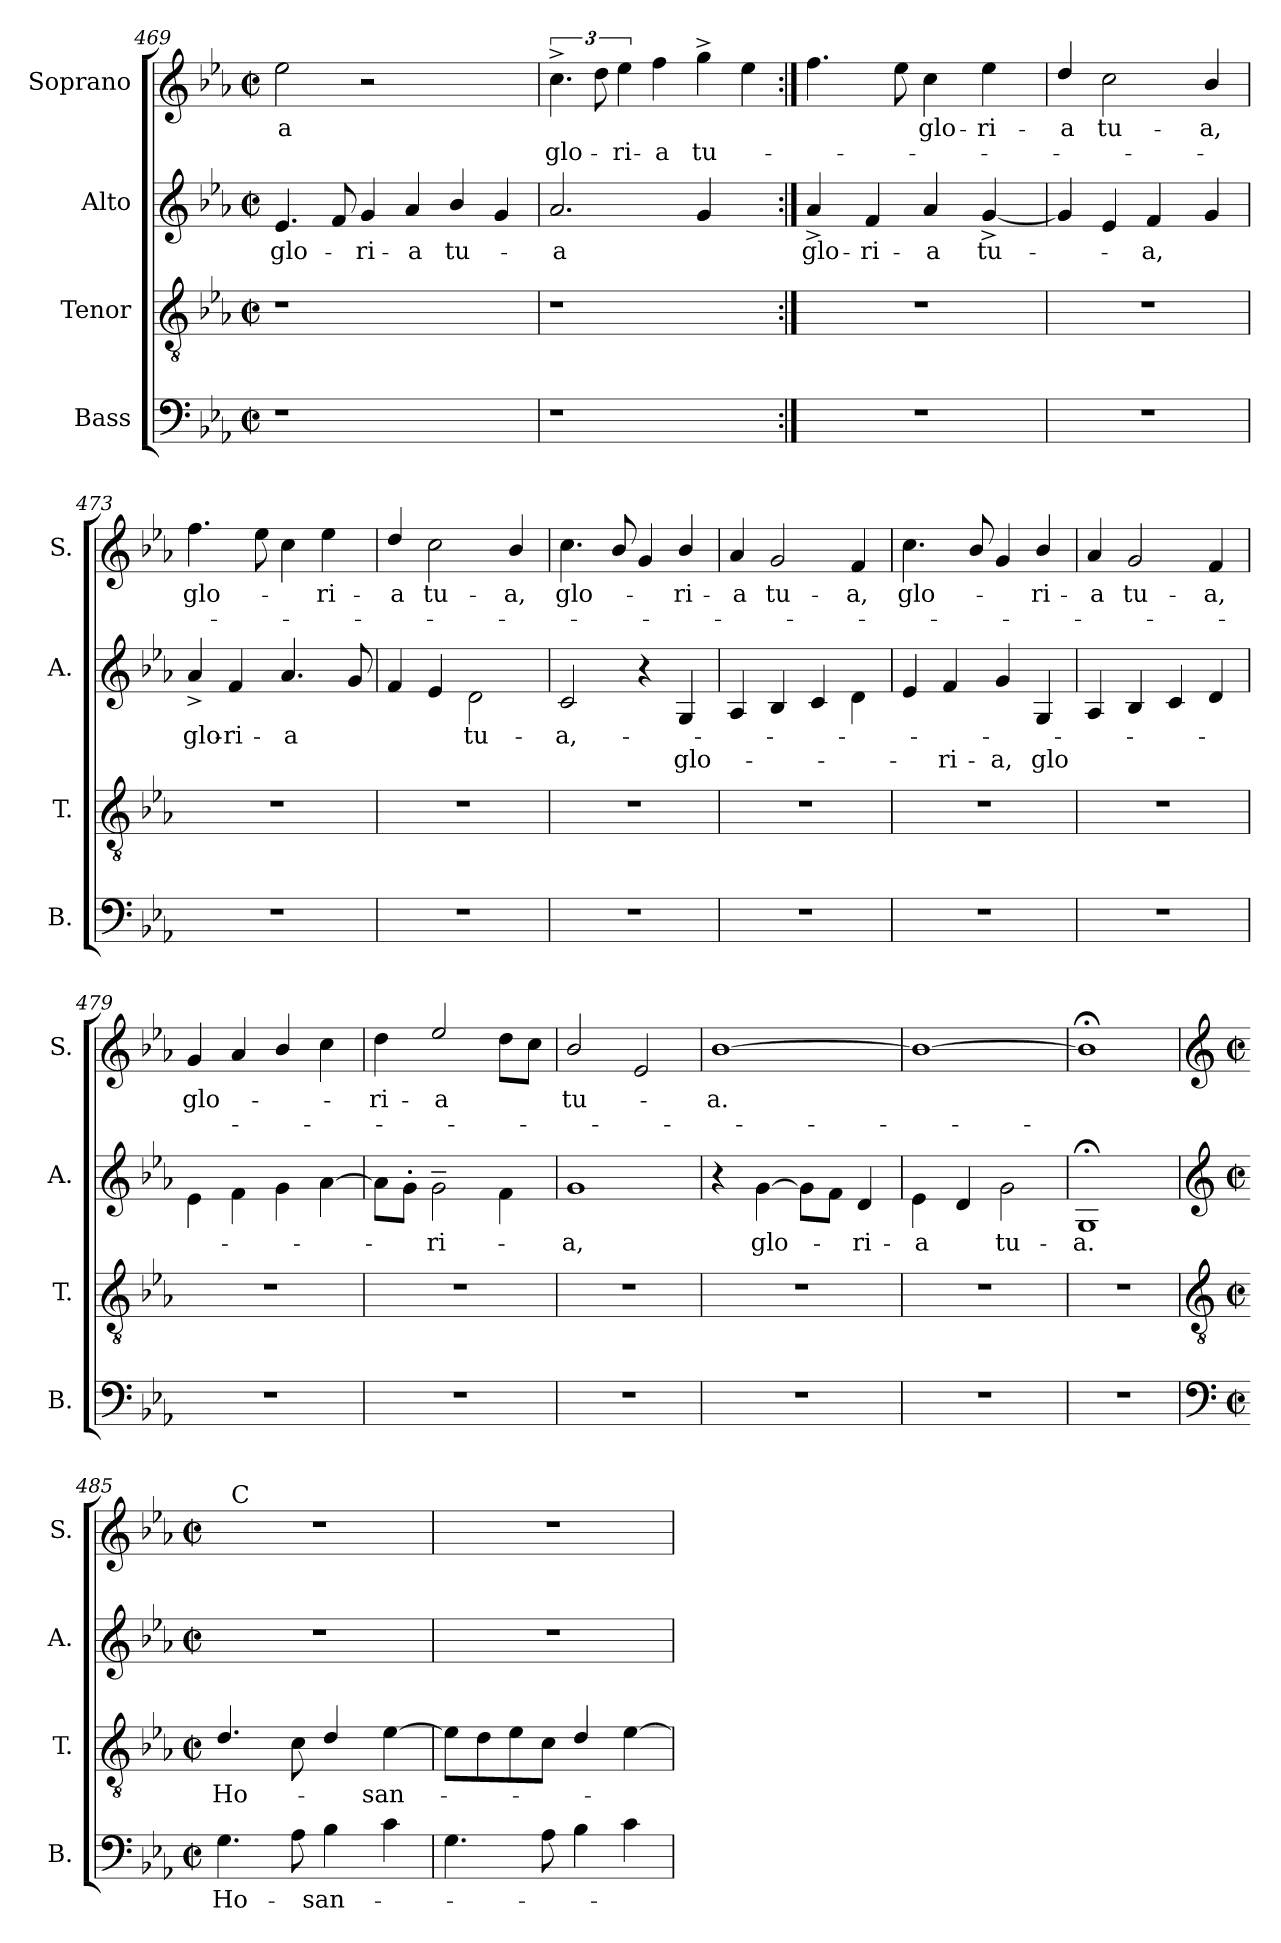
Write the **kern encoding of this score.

**kern	**text	**kern	**text	**kern	**text	**text	**kern	**text	**text
*part4	*part4	*part3	*part3	*part2	*part2	*part2	*part1	*part1	*part1
*staff4	*staff4	*staff3	*staff3	*staff2	*staff2	*staff2	*staff1	*staff1	*staff1
*I"Bass	*	*I"Tenor	*	*I"Alto	*	*	*I"Soprano	*	*
*I'B.	*	*I'T.	*	*I'A.	*	*	*I'S.	*	*
*clefF4	*	*clefGv2	*	*clefG2	*	*	*clefG2	*	*
*k[b-e-a-]	*	*k[b-e-a-]	*	*k[b-e-a-]	*	*	*k[b-e-a-]	*	*
*E-:	*	*E-:	*	*E-:	*	*	*E-:	*	*
*M2/2	*	*M2/2	*	*M2/2	*	*	*M2/2	*	*
*met(c|)	*	*met(c|)	*	*met(c|)	*	*	*met(c|)	*	*
=469	=469	=469	=469	=469	=469	=469	=469	=469	=469
!	!	!	!	!	!LO:LY:b	!	!	!LO:LY:b:cj	!
1r	.	1r	.	4.e-/	glo-	.	2ee-\	-a	.
.	.	.	.	8f>/	.	.	.	.	.
!	!	!	!	!	!LO:LY:b:cj	!	!	!	!
.	.	.	.	4g/	-ri-	.	2r	.	.
!	!	!	!	!	!LO:LY:b:cj	!	!	!	!
.	.	.	.	4a-/	-a	.	.	.	.
!	!	!	!	!	!LO:LY:b:cj	!	!	!	!
2ryy	.	2ryy	.	4b->/	tu-	.	2ryy	.	.
.	.	.	.	4g/	.	.	.	.	.
=470	=470	=470	=470	=470	=470	=470	=470	=470	=470
!	!	!	!	!	!LO:LY:b:rj	!	!	!	!LO:LY:b
1r	.	1r	.	2.a-/	-a	.	6.cc^<\	.	glo-
.	.	.	.	.	.	.	12dd\	.	.
!	!	!	!	!	!	!	!	!	!LO:LY:b:cj
.	.	.	.	.	.	.	6ee-\	.	-ri-
!	!	!	!	!	!	!	!	!	!LO:LY:b:cj
.	.	.	.	.	.	.	4ff\	.	-a
!	!	!	!	!	!	!	!	!	!LO:LY:b:cj
.	.	.	.	4g/	.	.	4gg<^<\	.	tu-
4ryy	.	4ryy	.	4ryy	.	.	4ee-\	.	.
!!LO:LB:g=z
=471:|!	=471:|!	=471:|!	=471:|!	=471:|!	=471:|!	=471:|!	=471:|!	=471:|!	=471:|!
!	!	!	!	!LO:TX:a:t=-a,	!	!	!	!	!
!	!	!	!	!	!LO:LY:b:cj	!	!	!	!
*	*	*	*	*^	*	*	*	*	*
1r	.	1r	.	4a-^>/	16..ryy	glo-	.	4.ff\	.	.
.	.	.	.	.	2ryy	.	.	.	.	.
!	!	!	!	!	!	!LO:LY:b:rj	!	!	!	!
.	.	.	.	4f/	.	-ri-	.	.	.	.
.	.	.	.	.	.	.	.	8ee-\	.	.
!	!	!	!	!	!	!LO:LY:b:cj	!	!	!LO:LY:b:cj	!
.	.	.	.	4a-/	.	-a	.	4cc\	-glo-	.
.	.	.	.	.	4ryy	.	.	.	.	.
!	!	!	!	!	!	!LO:LY:b:cj	!	!	!LO:LY:b:cj	!
.	.	.	.	[<4g^>/	.	tu-	.	4ee-\	-ri-	.
.	.	.	.	.	8ryy	.	.	.	.	.
.	.	.	.	.	64ryy	.	.	.	.	.
=472	=472	=472	=472	=472	=472	=472	=472	=472	=472	=472
!	!	!	!	!	!	!	!	!	!LO:LY:b:cj	!
1r	.	1r	.	4g/]	2ryy	.	.	4dd/	-a	.
!	!	!	!	!	!	!	!	!	!LO:LY:b:cj	!
.	.	.	.	4e-/	.	.	.	2cc\	tu-	.
!	!	!	!	!	!	!LO:LY:b:cj	!	!	!	!
.	.	.	.	4f/	8ryy	-a,	.	.	.	.
.	.	.	.	.	4.ryy	.	.	.	.	.
!	!	!	!	!	!	!	!	!	!LO:LY:b:cj	!
.	.	.	.	4g/	.	.	.	4b-/	-a,	.
=473	=473	=473	=473	=473	=473	=473	=473	=473	=473	=473
!	!	!	!	!	!	!LO:LY:b:cj	!	!	!LO:LY:b	!
*	*	*	*	*v	*v	*	*	*	*	*
1r	.	1r	.	4a-^>/	glo-	.	4.ff\	glo-	.
!	!	!	!	!	!LO:LY:b:cj	!	!	!	!
.	.	.	.	4f/	-ri-	.	.	.	.
.	.	.	.	.	.	.	8ee-\	.	.
!	!	!	!	!	!LO:LY:b:cj	!	!	!	!
.	.	.	.	4.a-/	-a	.	4cc\	.	.
!	!	!	!	!	!	!	!	!LO:LY:b:cj	!
.	.	.	.	.	.	.	4ee-\	-ri-	.
.	.	.	.	8g/	.	.	.	.	.
=474	=474	=474	=474	=474	=474	=474	=474	=474	=474
!	!	!	!	!	!	!	!	!LO:LY:b:cj	!
1r	.	1r	.	4f/	.	.	4dd/	-a	.
!	!	!	!	!	!	!	!	!LO:LY:b:cj	!
.	.	.	.	4e-/	.	.	2cc\	tu-	.
!	!	!	!	!	!LO:LY:b:cj	!	!	!	!
.	.	.	.	2d\	tu-	.	.	.	.
!	!	!	!	!	!	!	!	!LO:LY:b:cj	!
.	.	.	.	.	.	.	4b-/	-a,	.
=475	=475	=475	=475	=475	=475	=475	=475	=475	=475
!	!	!	!	!	!LO:LY:b:cj	!	!	!LO:LY:b	!
1r	.	1r	.	2c/	-a,-	.	4.cc\	glo-	.
.	.	.	.	.	.	.	8b-/	.	.
.	.	.	.	4r	.	.	4g/	.	.
!	!	!	!	!	!	!LO:LY:b	!	!LO:LY:b:cj	!
.	.	.	.	4G/	.	-glo-	4b-/	-ri-	.
=476	=476	=476	=476	=476	=476	=476	=476	=476	=476
!	!	!	!	!	!	!	!	!LO:LY:b:cj	!
1r	.	1r	.	4A-/	.	.	4a-/	-a	.
!	!	!	!	!	!	!	!	!LO:LY:b:cj	!
.	.	.	.	4B-/	.	.	2g/	tu-	.
.	.	.	.	4c/	.	.	.	.	.
!	!	!	!	!	!	!	!	!LO:LY:b:cj	!
.	.	.	.	4d\	.	.	4f/	-a,	.
=477	=477	=477	=477	=477	=477	=477	=477	=477	=477
!	!	!	!	!	!	!	!	!LO:LY:b	!
1r	.	1r	.	4e-/	.	.	4.cc\	glo-	.
!	!	!	!	!	!	!LO:LY:b:cj	!	!	!
.	.	.	.	4f/	.	-ri-	.	.	.
.	.	.	.	.	.	.	8b-/	.	.
!	!	!	!	!	!	!LO:LY:b:cj	!	!	!
.	.	.	.	4g/	.	-a,	4g/	.	.
!	!	!	!	!	!	!LO:LY:b	!	!LO:LY:b:cj	!
.	.	.	.	4G/	.	glo	4b-/	-ri-	.
!!LO:LB:g=z
=478	=478	=478	=478	=478	=478	=478	=478	=478	=478
!	!	!	!	!	!	!	!	!LO:LY:b:cj	!
1r	.	1r	.	4A-/	.	.	4a-/	-a	.
!	!	!	!	!	!	!	!	!LO:LY:b:cj	!
.	.	.	.	4B-/	.	.	2g/	tu-	.
.	.	.	.	4c/	.	.	.	.	.
!	!	!	!	!	!	!	!	!LO:LY:b:cj	!
.	.	.	.	4d/	.	.	4f/	-a,	.
=479	=479	=479	=479	=479	=479	=479	=479	=479	=479
!	!	!	!	!	!	!	!	!LO:LY:b	!
1r	.	1r	.	4e-\	.	.	4g/	glo-	.
.	.	.	.	4f\	.	.	4a-/	.	.
.	.	.	.	4g\	.	.	4b-/	.	.
.	.	.	.	[>4a-\	.	.	4cc\	.	.
=480	=480	=480	=480	=480	=480	=480	=480	=480	=480
!	!	!	!	!	!	!	!	!LO:LY:b:cj	!
1r	.	1r	.	8a-\L]	.	.	4dd\	-ri-	.
.	.	.	.	8g'>\J	.	.	.	.	.
!	!	!	!	!	!LO:LY:b:cj	!	!	!LO:LY:b:rj	!
.	.	.	.	2g~>\	ri-	.	2ee-/	-a	.
.	.	.	.	4f\	.	.	8dd\L	.	.
.	.	.	.	.	.	.	8cc\J	.	.
=481	=481	=481	=481	=481	=481	=481	=481	=481	=481
!	!	!	!	!	!LO:LY:b:cj	!	!	!LO:LY:b:cj	!
1r	.	1r	.	1g	-a,	.	2b-/	tu-	.
.	.	.	.	.	.	.	2e-/	.	.
=482	=482	=482	=482	=482	=482	=482	=482	=482	=482
!	!	!	!	!	!	!	!	!LO:LY:b:cj	!
1r	.	1r	.	4r	.	.	[<1b-	-a.	.
!	!	!	!	!	!LO:LY:b	!	!	!	!
.	.	.	.	[>4g\	glo-	.	.	.	.
.	.	.	.	8g\L]	.	.	.	.	.
.	.	.	.	8f\J	.	.	.	.	.
!	!	!	!	!	!LO:LY:b:cj	!	!	!	!
.	.	.	.	4d/	-ri-	.	.	.	.
=483	=483	=483	=483	=483	=483	=483	=483	=483	=483
!	!	!	!	!	!LO:LY:b:cj	!	!	!	!
1r	.	1r	.	4e-\	-a	.	1b-_<	.	.
.	.	.	.	4d/	.	.	.	.	.
!	!	!	!	!	!LO:LY:b:cj	!	!	!	!
.	.	.	.	2g\	tu-	.	.	.	.
=484	=484	=484	=484	=484	=484	=484	=484	=484	=484
!	!	!	!	!	!LO:LY:b:cj	!	!	!	!
1r	.	1r	.	1G;<	-a.	.	1b-;<]	.	.
!!LO:PB:g=z
=485	=485	=485	=485	=485	=485	=485	=485	=485	=485
*clefF4	*	*clefGv2	*	*clefG2	*	*	*clefG2	*	*
*M2/2	*	*M2/2	*	*M2/2	*	*	*M2/2	*	*
*met(c|)	*	*met(c|)	*	*met(c|)	*	*	*met(c|)	*	*
!	!LO:LY:b:cj	!	!LO:LY:b:cj	!	!	!	!	!	!
*	*	*	*	*	*	*	*^	*	*
4.G\	Ho-	4.d/	Ho-	1r	.	.	1r	32ryy	.	.
*	*	*	*	*	*	*	*MM154	*	*	*
!	!	!	!	!	!	!	!	!LO:TX:a:t=C	!	!
.	.	.	.	.	.	.	.	2ryy	.	.
8A-\	.	8c\	.	.	.	.	.	.	.	.
!	!LO:LY:b	!	!	!	!	!	!	!	!	!
4B-\	-san-	4d/	.	.	.	.	.	.	.	.
.	.	.	.	.	.	.	.	4...ryy	.	.
!	!	!	!LO:LY:b	!	!	!	!	!	!	!
4c\	.	[>4e-\	-san-	.	.	.	.	.	.	.
*	*	*	*	*	*	*	*v	*v	*	*
=486	=486	=486	=486	=486	=486	=486	=486	=486	=486
4.G\	.	8e-\L]	.	1r	.	.	1r	.	.
.	.	8d\	.	.	.	.	.	.	.
.	.	8e-\	.	.	.	.	.	.	.
8A-\	.	8c\J	.	.	.	.	.	.	.
4B-\	.	4d/	.	.	.	.	.	.	.
4c\	.	[>4e-\	.	.	.	.	.	.	.
=	=	=	=	=	=	=	=	=	=
*-	*-	*-	*-	*-	*-	*-	*-	*-	*-
